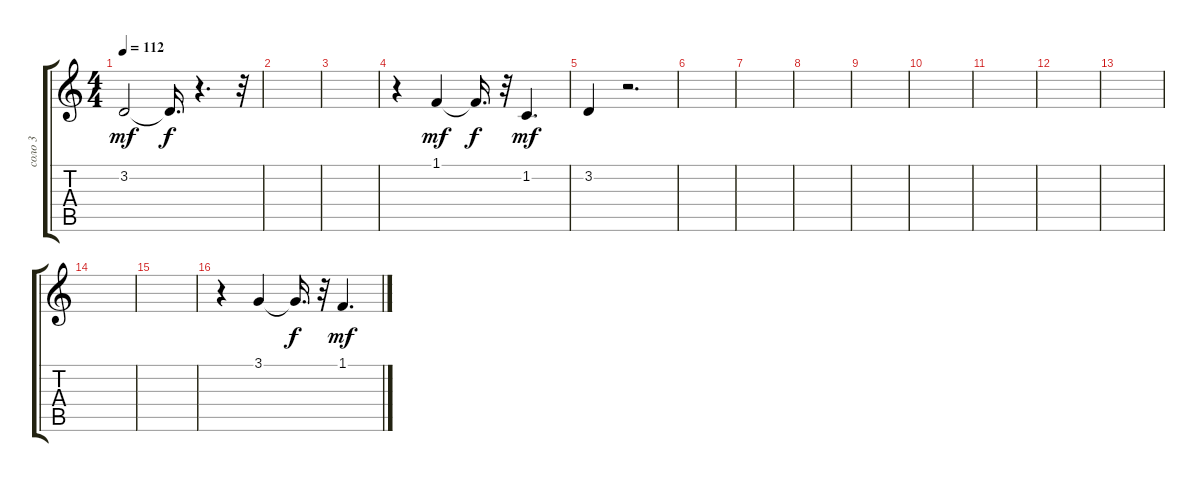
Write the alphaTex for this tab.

\track ("соло 3" "соло 3") {instrument fx8scifi}
\staff {score tabs}
\tuning (E4 B3 G3 D3 A2 E2) {hide}
\ts (4 4)
\tempo 112
\clef g2
\ks c
3.2.2{dy mf} 3.2{t}.16{d dy f} r.4{d} r.32 |
|
|
r.4 1.1.4{dy mf} 1.1{t}.16{d dy f} r.32 1.2.4{d dy mf} |
3.2.4 r.2{d} |
|
|
|
|
|
|
|
|
|
|
r.4 3.1.4 3.1{t}.16{d dy f} r.32 1.1.4{d dy mf}
